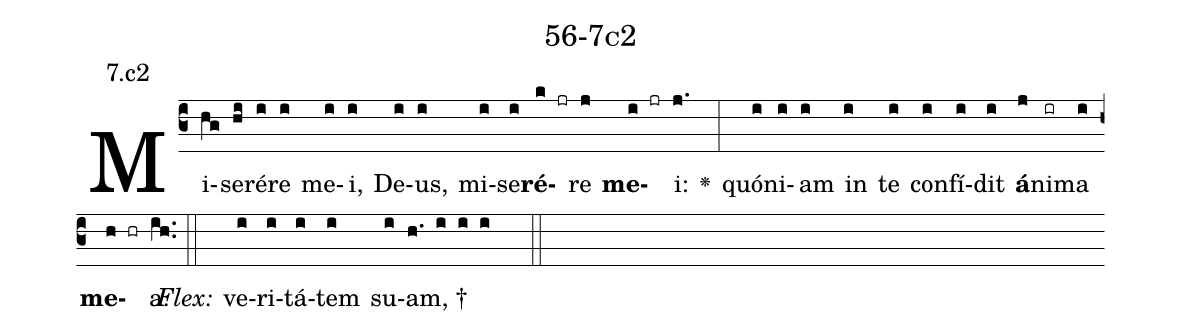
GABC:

name: 56-7c2;
annotation: 7.c2;
%%
(c3)Mi(hg)se(hi)ré(i)re(i) me(i)i,(i) De(i)us,(i) mi(i)se(i)<b>ré</b>(k jr)re(j) <b>me</b>(i jr)i:(j.) <v>\greheightstar</v>(:) quón(i)i(i)am(i) in(i) te(i) con(i)fí(i)dit(i) <b>á</b>(j)ni(ir)ma(i) <b>me</b>(h hr)a.(ih..) (::)
<i>Flex:</i>()  ve(i)ri(i)tá(i)tem(i) su(i)am, †(h. i i i  ::)

%E(i) u(i) o(j) u(i) a(h) e.(ih..) (::)
